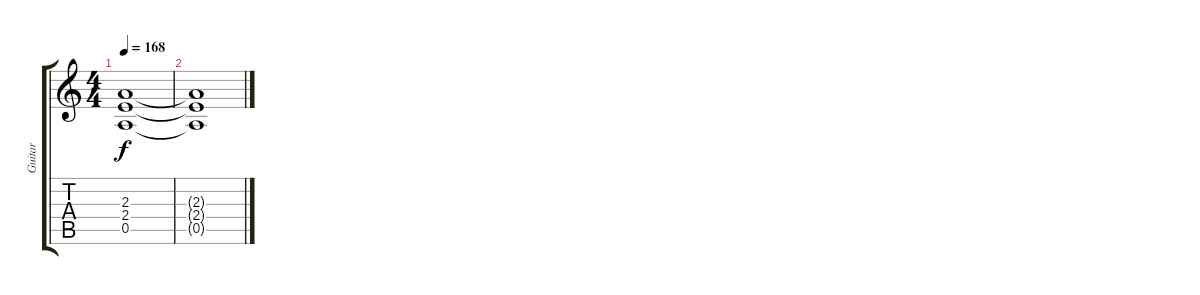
\track ("Guitar" "Guitar") {instrument distortionguitar}
\staff {score tabs}
\tuning (E4 B3 G3 D3 A2 E2) {hide}
\ts (4 4)
\tempo 168
\clef g2
\ks c
(2.3{t} 2.4{t} 0.5{t}).1{dy f} |
(2.3{t} 2.4{t} 0.5{t}).1
